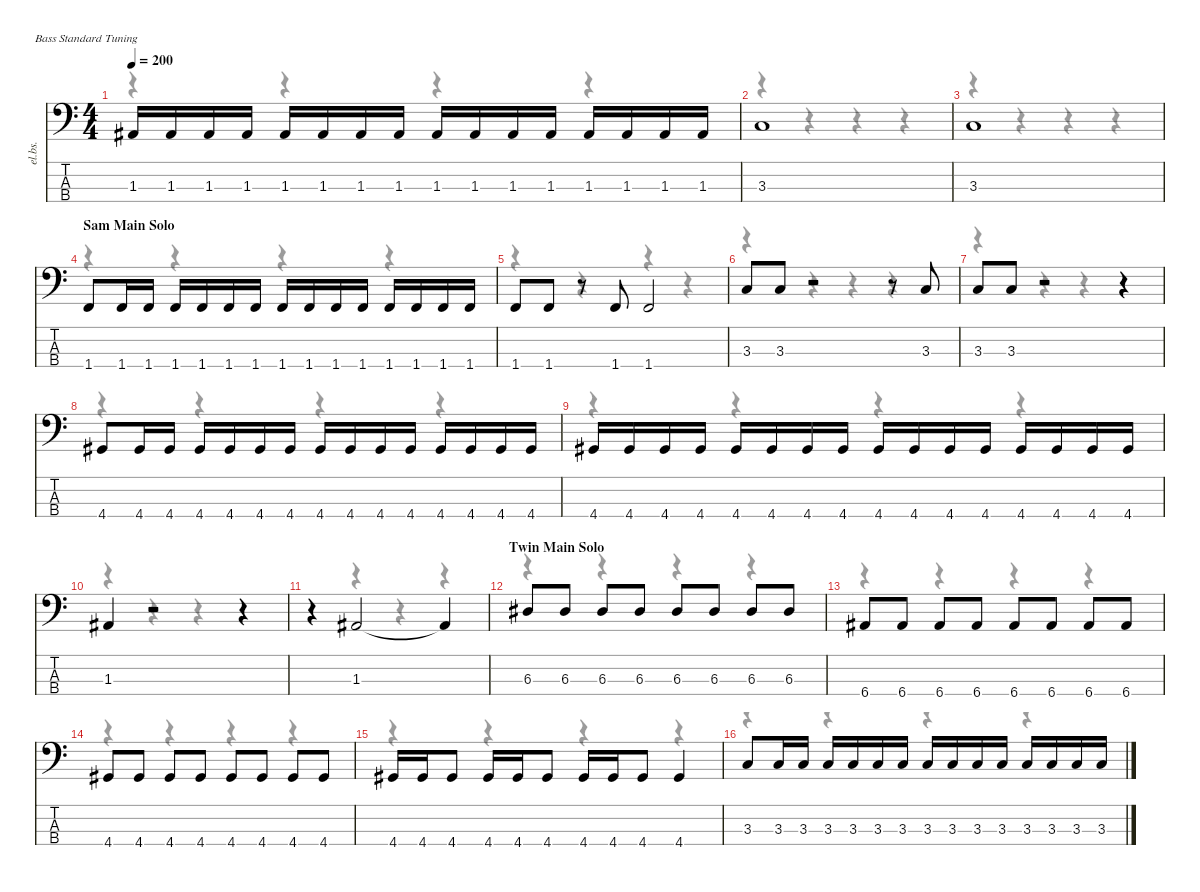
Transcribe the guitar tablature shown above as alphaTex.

\defaultSystemsLayout 4
\hideDynamics
\bracketExtendMode nobrackets
\otherSystemsTrackNameOrientation horizontal
\track ("Frï¿½dï¿½ric Leclercq (Bass)" "el.bs.") {instrument electricbassfinger}
\staff {score tabs}
\tuning (G2 D2 A1 E1)
\voice
\ts (4 4)
\tempo 200
\clef f4
\ks c
1.3{acc #}.16{dy f} 1.3{acc #}.16 1.3{acc #}.16 1.3{acc #}.16 1.3{acc #}.16 1.3{acc #}.16 1.3{acc #}.16 1.3{acc #}.16 1.3{acc #}.16 1.3{acc #}.16 1.3{acc #}.16 1.3{acc #}.16 1.3{acc #}.16 1.3{acc #}.16 1.3{acc #}.16 1.3{acc #}.16 |
3.3.1 |
3.3.1 |
\section ("" "Sam Main Solo")
1.4.8 1.4.16 1.4.16 1.4.16 1.4.16 1.4.16 1.4.16 1.4.16 1.4.16 1.4.16 1.4.16 1.4.16 1.4.16 1.4.16 1.4.16 |
1.4.8 1.4.8 r.8 1.4.8 1.4.2 |
3.3.8 3.3.8 r.2 r.8 3.3.8 |
3.3.8 3.3.8 r.2 r.4 |
4.4{acc #}.8 4.4{acc #}.16 4.4{acc #}.16 4.4{acc #}.16 4.4{acc #}.16 4.4{acc #}.16 4.4{acc #}.16 4.4{acc #}.16 4.4{acc #}.16 4.4{acc #}.16 4.4{acc #}.16 4.4{acc #}.16 4.4{acc #}.16 4.4{acc #}.16 4.4{acc #}.16 |
4.4{acc #}.16 4.4{acc #}.16 4.4{acc #}.16 4.4{acc #}.16 4.4{acc #}.16 4.4{acc #}.16 4.4{acc #}.16 4.4{acc #}.16 4.4{acc #}.16 4.4{acc #}.16 4.4{acc #}.16 4.4{acc #}.16 4.4{acc #}.16 4.4{acc #}.16 4.4{acc #}.16 4.4{acc #}.16 |
1.3{acc #}.4 r.2 r.4 |
r.4 1.3{acc #}.2 1.3{t acc #}.4 |
\section ("" "Twin Main Solo")
6.3{acc #}.8 6.3{acc #}.8 6.3{acc #}.8 6.3{acc #}.8 6.3{acc #}.8 6.3{acc #}.8 6.3{acc #}.8 6.3{acc #}.8 |
6.4{acc #}.8 6.4{acc #}.8 6.4{acc #}.8 6.4{acc #}.8 6.4{acc #}.8 6.4{acc #}.8 6.4{acc #}.8 6.4{acc #}.8 |
4.4{acc #}.8 4.4{acc #}.8 4.4{acc #}.8 4.4{acc #}.8 4.4{acc #}.8 4.4{acc #}.8 4.4{acc #}.8 4.4{acc #}.8 |
4.4{acc #}.16 4.4{acc #}.16 4.4{acc #}.8 4.4{acc #}.16 4.4{acc #}.16 4.4{acc #}.8 4.4{acc #}.16 4.4{acc #}.16 4.4{acc #}.8 4.4{acc #}.4 |
3.3.8 3.3.16 3.3.16 3.3.16 3.3.16 3.3.16 3.3.16 3.3.16 3.3.16 3.3.16 3.3.16 3.3.16 3.3.16 3.3.16 3.3.16
\voice
\clef f4
\ottava regular
\simile none
\ks c
r.4{dy mf} r.4 r.4 r.4 |
r.4 r.4 r.4 r.4 |
r.4 r.4 r.4 r.4 |
r.4 r.4 r.4 r.4 |
r.4 r.4 r.4 r.4 |
r.4 r.4 r.4 r.4 |
r.4 r.4 r.4 r.4 |
r.4 r.4 r.4 r.4 |
r.4 r.4 r.4 r.4 |
r.4 r.4 r.4 r.4 |
r.4 r.4 r.4 r.4 |
r.4 r.4 r.4 r.4 |
r.4 r.4 r.4 r.4 |
r.4 r.4 r.4 r.4 |
r.4 r.4 r.4 r.4 |
r.4 r.4 r.4 r.4
